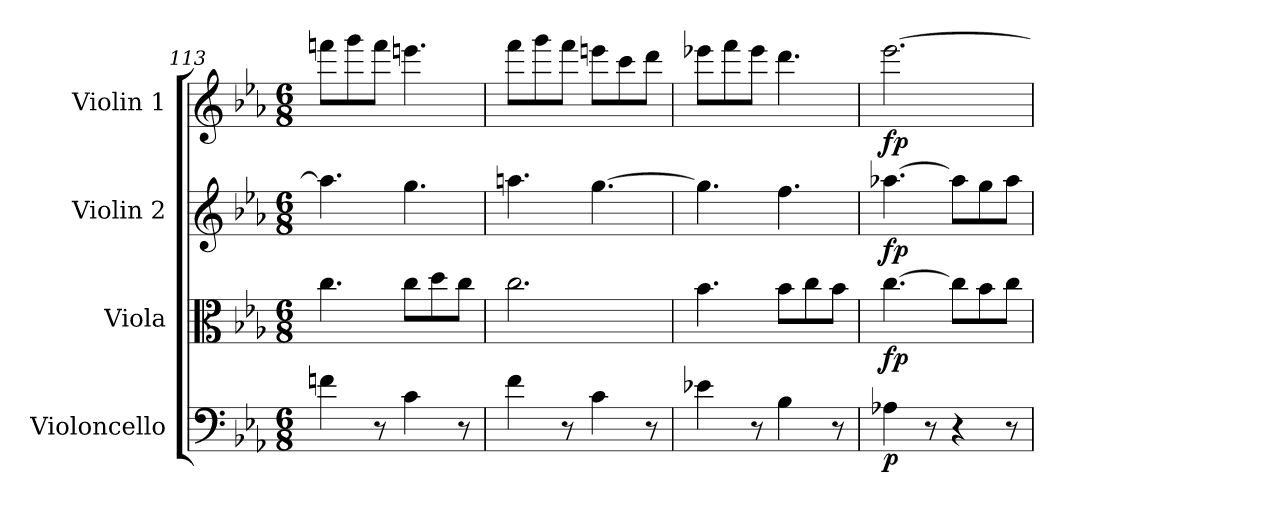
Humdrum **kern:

**kern	**dynam	**kern	**dynam	**kern	**dynam	**kern	**dynam
*part4	*part4	*part3	*part3	*part2	*part2	*part1	*part1
*staff4	*staff4	*staff3	*staff3	*staff2	*staff2	*staff1	*staff1
*I"Violoncello	*	*I"Viola	*	*I"Violin 2	*	*I"Violin 1	*
*I'Vc	*	*I'Vla	*	*I'Vln	*	*I'Vln	*
*clefF4	*	*clefC3	*	*clefG2	*	*clefG2	*
*k[b-e-a-]	*	*k[b-e-a-]	*	*k[b-e-a-]	*	*k[b-e-a-]	*
*M6/8	*	*M6/8	*	*M6/8	*	*M6/8	*
=113	=113	=113	=113	=113	=113	=113	=113
4fn\	.	4.cc\	.	4.aa\]	.	8fffn\L	.
.	.	.	.	.	.	8ggg\	.
8r	.	.	.	.	.	8fff\J	.
4c\	.	8cc\L	.	4.gg\	.	4.eeen\	.
.	.	8dd\	.	.	.	.	.
8r	.	8cc\J	.	.	.	.	.
=114	=114	=114	=114	=114	=114	=114	=114
4f\	.	2.cc\	.	4.aan\	.	8fff\L	.
.	.	.	.	.	.	8ggg\	.
8r	.	.	.	.	.	8fff\J	.
4c\	.	.	.	[4.gg\	.	8eeen\L	.
.	.	.	.	.	.	8ccc\	.
8r	.	.	.	.	.	8ddd\J	.
=115	=115	=115	=115	=115	=115	=115	=115
4e-X\	.	4.b-\	.	4.gg\]	.	8eee-X\L	.
.	.	.	.	.	.	8fff\	.
8r	.	.	.	.	.	8eee-\J	.
4B-\	.	8b-\L	.	4.ff\	.	4.ddd\	.
.	.	8cc\	.	.	.	.	.
8r	.	8b-\J	.	.	.	.	.
=116	=116	=116	=116	=116	=116	=116	=116
!	!LO:DY:b	!	!LO:DY:b	!	!LO:DY:b	!	!LO:DY:b
4A-X\	p	[4.cc\	fp	[4.aa-X\	fp	[2.eee-\	fp
8r	.	.	.	.	.	.	.
4r	.	8cc\L]	.	8aa-\L]	.	.	.
.	.	8b-\	.	8gg\	.	.	.
8r	.	8cc\J	.	8aa-\J	.	.	.
=	=	=	=	=	=	=	=
*-	*-	*-	*-	*-	*-	*-	*-
